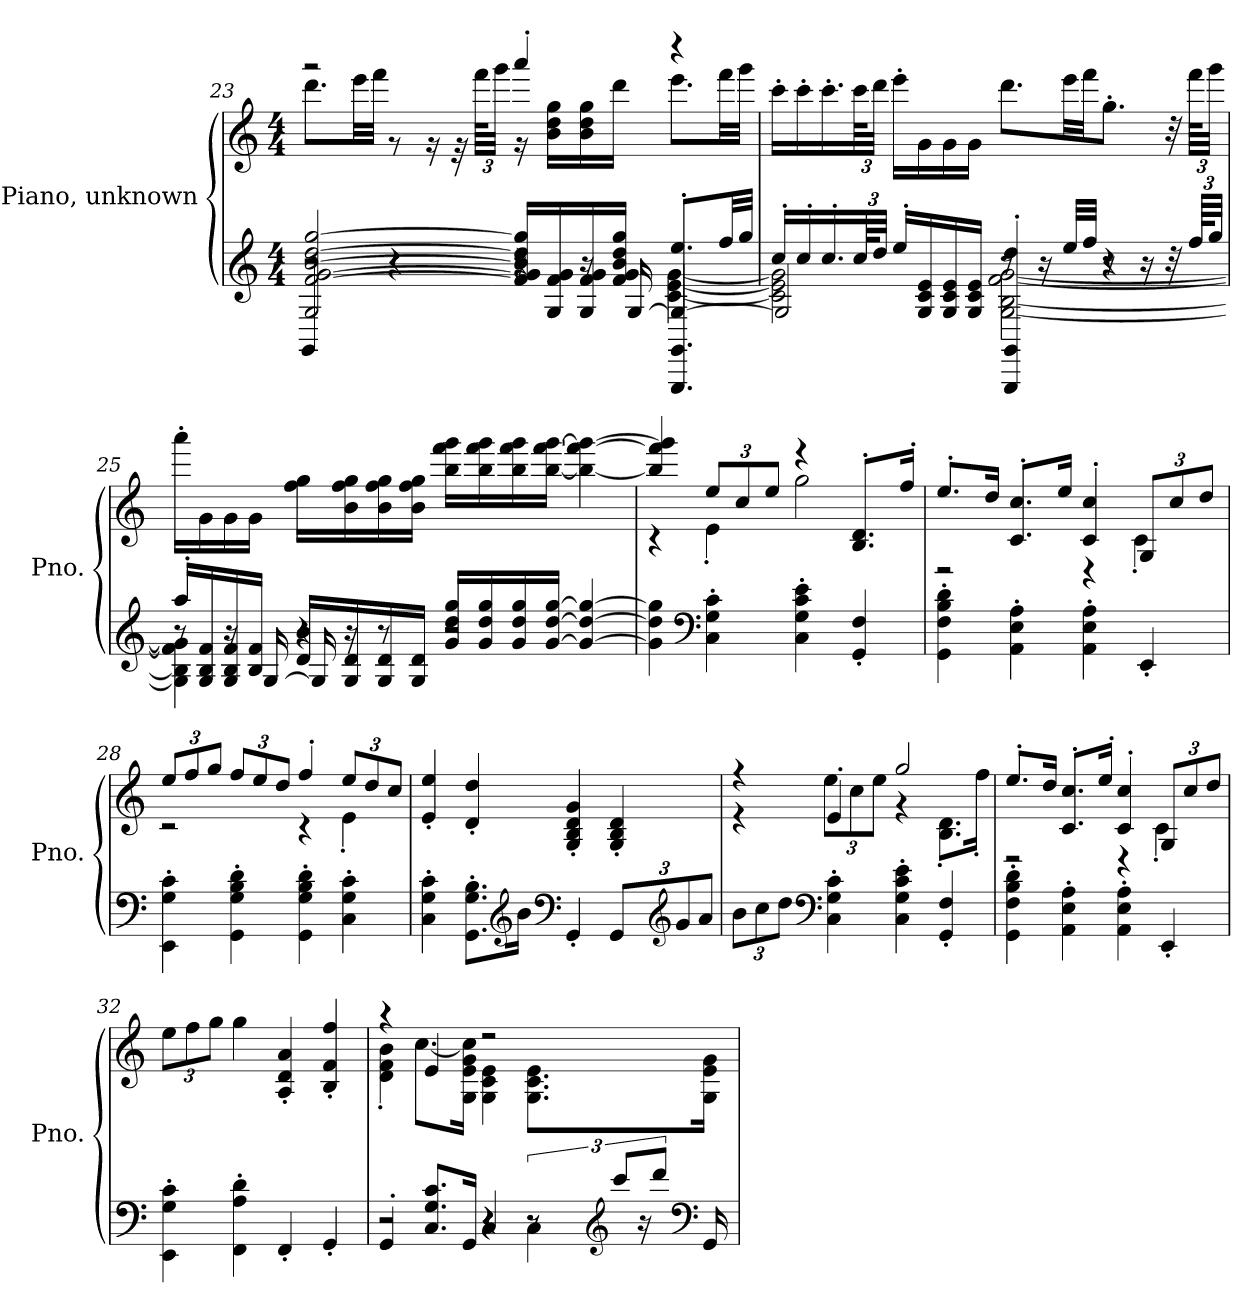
**kern	**kern
*part1	*part1
*staff2	*staff1
*I"Piano, unknown	*
*I'Pno.	*
!!LO:PB:g=z
*clefG2	*clefG2
*k[]	*k[]
*M4/4	*M4/4
=23	=23
*^	*^
*	*^	*	*
2G/ [2f/ [2g/ [2b/ [2dd/ [2gg/	2r	4GG'/	2r	8.ddd\L
.	.	.	.	32eee\LL
.	.	.	.	32fff\JJJ
.	.	4r	.	8r
.	.	.	.	16r
.	.	.	.	32r
*	*	*	*	*Xbrackettup
.	.	.	.	96fff\KLLL
.	.	.	.	48ggg\JJJ
16f/] 16g/] 16b/] 16dd/] 16gg/]LL	4r	8r	4aaa'/	16r
16G/ 16f/ 16g/	.	.	.	16b\ 16dd\ 16gg\LL
16G/ 16f/ 16g/	.	16r	.	16b\ 16dd\ 16gg\
16f/ 16g/ 16b/ 16dd/ 16gg/JJ	.	[16G/	.	16ddd\JJ
8.GGG/' 8.GG/' 8.ee/'L	[4c\ [4e\ [4g\	4G/_	4r	8.eee\L
32ff/LL	.	.	.	32fff\LL
32gg/JJJ	.	.	.	32ggg\JJJ
*	*	*	*v	*v
=24	=24	=24	=24
16cc'/LL	2c\] 2e\] 2g\]	2G/]	16ccc'\LL
16cc'/	.	.	16ccc'\
16.cc'/	.	.	16.ccc'\
*Xbrackettup	*	*	*
96cc/KL	.	.	96ccc\KL
48dd/JJJ	.	.	48ddd\JJJ
16ee'/LL	.	.	16eee'\LL
16G/ 16c/ 16e/	.	.	16g\
16G/ 16c/ 16e/	.	.	16g\
16G/ 16c/ 16e/JJ	.	.	16g\JJ
8r	[2G\ [2B\ [2f\ [2g\	4GGG/' 4GG/' 4dd/'	8.ddd\L
16r	.	.	.
32ee/LLL	.	.	32eee\LL
32ff/JJJ	.	.	32fff\JJ
8r	.	4r	8.gg'\J
16r	.	.	.
32r	.	.	32r
96ff/KLLL	.	.	96fff\KLLL
48gg/JJJ	.	.	48ggg\JJJ
!!LO:LB:g=z
=25	=25	=25	=25
16aa'/LL	4G\] 4B\] 4f\] 4g\]	8r	16aaa'\LL
16G/ 16B/ 16f/	.	.	16g\
16G/ 16B/ 16f/	.	16r	16g\
16B/ 16f/JJ	.	[16G/	16g\JJ
16d/ 16b/LL	4r	16G/]	16ff\ 16gg\LL
16G/ 16d/	.	16r	16b\ 16ff\ 16gg\
16G/ 16d/	.	8r	16b\ 16ff\ 16gg\
16G/ 16d/JJ	.	.	16b\ 16ff\ 16gg\JJ
16g/ 16dd/ 16gg/LL	2r	2r	16bb\ 16fff\ 16ggg\LL
16g/ 16dd/ 16gg/	.	.	16bb\ 16fff\ 16ggg\
16g/ 16dd/ 16gg/	.	.	16bb\ 16fff\ 16ggg\
[16g/ [16dd/ [16gg/JJ	.	.	[16bb\ [16fff\ [16ggg\JJ
4g/_ 4dd/_ 4gg/_	.	.	4bb\_ 4fff\_ 4ggg\_
*v	*v	*v	*
=26	=26
*	*^
4g\] 4dd\] 4gg\]	4bb/] 4fff/] 4ggg/]	4r
*clefF4	*	*
4C\' 4G\' 4c\'	12ee/L	4e'\
.	12cc/	.
.	12ee/J	.
4C\' 4G\' 4c\' 4e\'	4r	2gg\
4GG/' 4F/'	8.B/' 8.d/'L	.
.	16ff'/Jk	.
=27	=27	=27
4GG\' 4F\' 4B\' 4d\'	8.ee'/L	2r
.	16dd/Jk	.
4AA\' 4E\' 4A\'	8.c/' 8.cc/'L	.
.	16ee/Jk	.
4AA\' 4E\' 4A\'	4c/' 4cc/'	4r
4EE'/	12G/L	4c'\
.	12cc/	.
.	12dd/J	.
!!LO:LB:g=z	!!
=28	=28	=28
4EE\' 4G\' 4c\'	12ee/L	2r
.	12ff/	.
.	12gg/J	.
4GG\' 4G\' 4B\' 4d\'	12ff/L	.
.	12ee/	.
.	12dd/J	.
4GG\' 4G\' 4B\' 4d\'	4ff'/	4r
4C\' 4G\' 4c\'	12ee/L	4e'\
.	12dd/	.
.	12cc/J	.
*	*v	*v
=29	=29
4C\' 4G\' 4c\'	4e/' 4ee/'
8.GG\' 8.G\' 8.B\'L	4d/' 4dd/'
*clefG2	*
16b\Jk	.
*clefF4	*
4GG'/	4G/' 4B/' 4d/' 4g/'
12GG/L	4G/' 4B/' 4d/'
*clefG2	*
12g/	.
12a/J	.
=30	=30
*	*^
12b\L	4r	4r
12cc\	.	.
12dd\J	.	.
*clefF4	*	*
4C\' 4G\' 4c\'	4e'/	12ee\L
.	.	12cc\
.	.	12ee\J
4C\' 4G\' 4c\' 4e\'	2gg/	4r
4GG/' 4F/'	.	8.B\' 8.d\'L
.	.	16ff'\Jk
=31	=31	=31
4GG\' 4F\' 4B\' 4d\'	8.ee'/L	2r
.	16dd/Jk	.
4AA\' 4E\' 4A\'	8.c/' 8.cc/'L	.
.	16ee'/Jk	.
4AA\' 4E\' 4A\'	4c/' 4cc/'	4r
4EE'/	12G/L	4c'\
.	12cc/	.
.	12dd/J	.
*	*v	*v
!!LO:LB:g=z
=32	=32
4EE\' 4G\' 4c\'	12ee\L
.	12ff\
.	12gg\J
4FF\' 4A\' 4d\'	4gg\
4FF'/	4A/' 4d/' 4a/'
4GG'/	4B/' 4f/' 4ff/'
=33	=33
*^	*^
*	*^	*	*
4GG'/	2r	2r	4r	4d\' 4f\' 4b\'
8.C/ 8.G/ 8.c/L	.	.	4e/	[8.cc\L
16GG/Jk	.	.	.	16G\ 16e\ 16g\ 16cc\]Jk
4C/	4r	4r	2r	4G\ 4c\ 4e\
*brackettup	*	*	*	*
12r	4C\	8r	.	8.G\ 8.c\ 8.e\L
*clefG2	*	*	*	*
12ccc/L	.	.	.	.
.	.	16r	.	.
12ddd/J	.	.	.	.
*clefF4	*	*	*	*
.	.	16GG/	.	16G\ 16e\ 16g\Jk
*v	*v	*v	*	*
*	*v	*v
=	=
*-	*-
